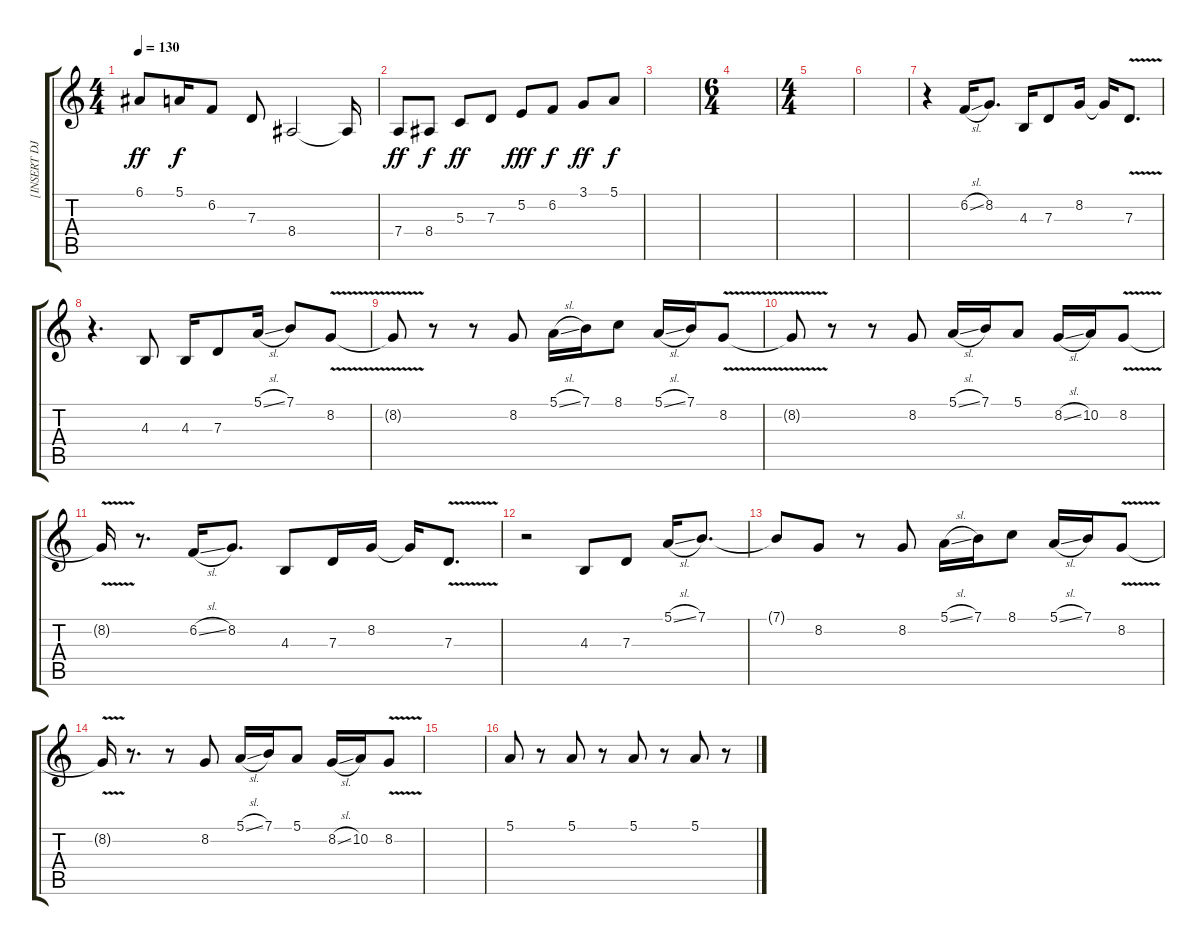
\track ("[INSERT DJENT JOKE]" "[INSERT DJ") {instrument altosax}
\staff {score tabs}
\tuning (E4 B3 G3 D3 A2 E2) {hide}
\ts (4 4)
\tempo 130
\clef g2
\ks c
6.1.8{dy ff} 5.1.16{dy f} 6.2.8 7.3.8 8.4.2 8.4{t}.16 |
7.4.8{dy ff} 8.4.8{dy f} 5.3.8{dy ff} 7.3.8 5.2.8{dy fff} 6.2.8{dy f} 3.1.8{dy ff} 5.1.8{dy f} |
|
\ts (6 4)
|
\ts (4 4)
|
|
r.4 6.2{sl}.16 8.2.8{d} 4.3.16 7.3.8 8.2.16 8.2{t}.16 7.3{v}.8{d} |
r.4{d} 4.3.8 4.3.16 7.3.8 5.1{sl}.16 7.1.8 8.2{v}.8 |
8.2{t}.8 r.8 r.8 8.2.8 5.1{sl}.16 7.1.16 8.1.8 5.1{sl}.16 7.1.16 8.2{v}.8 |
8.2{t}.8 r.8 r.8 8.2.8 5.1{sl}.16 7.1.16 5.1.8 8.2{sl}.16 10.2.16 8.2{v}.8 |
8.2{t}.16 r.8{d} 6.2{sl}.16 8.2.8{d} 4.3.8 7.3.16 8.2.16 8.2{t}.16 7.3{v}.8{d} |
r.2 4.3.8 7.3.8 5.1{sl}.16 7.1.8{d} |
7.1{t}.8 8.2.8 r.8 8.2.8 5.1{sl}.16 7.1.16 8.1.8 5.1{sl}.16 7.1.16 8.2{v}.8 |
8.2{t}.16 r.8{d} r.8 8.2.8 5.1{sl}.16 7.1.16 5.1.8 8.2{sl}.16 10.2.16 8.2{v}.8 |
|
5.1.8 r.8 5.1.8 r.8 5.1.8 r.8 5.1.8 r.8
